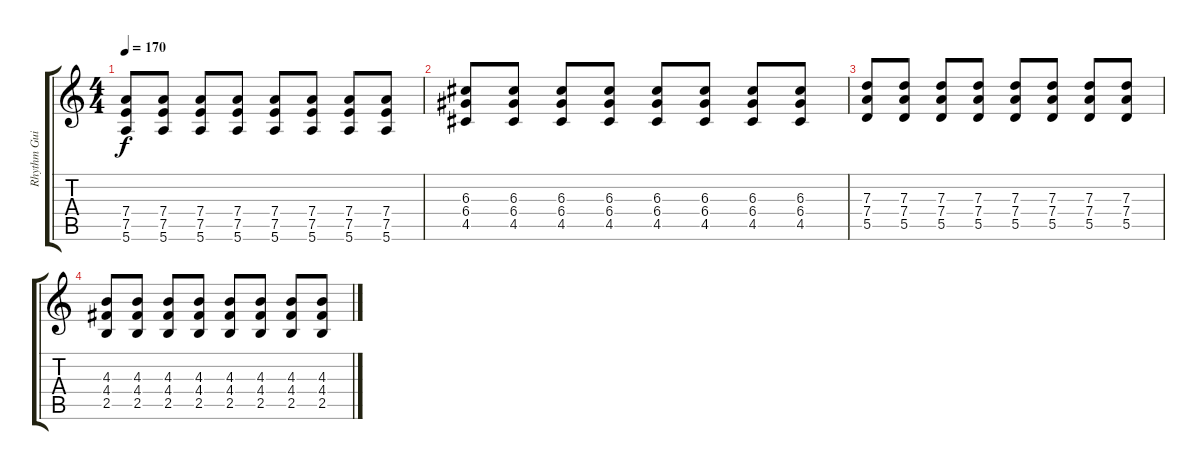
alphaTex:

\track ("Rhythm Guitar" "Rhythm Gui") {instrument distortionguitar}
\staff {score tabs}
\tuning (E4 B3 G3 D3 A2 E2) {hide}
\ts (4 4)
\tempo 170
\clef g2
\ks c
(7.4 7.5 5.6).8{dy f} (7.4 7.5 5.6).8 (7.4 7.5 5.6).8 (7.4 7.5 5.6).8 (7.4 7.5 5.6).8 (7.4 7.5 5.6).8 (7.4 7.5 5.6).8 (7.4 7.5 5.6).8 |
(6.3 6.4 4.5).8 (6.3 6.4 4.5).8 (6.3 6.4 4.5).8 (6.3 6.4 4.5).8 (6.3 6.4 4.5).8 (6.3 6.4 4.5).8 (6.3 6.4 4.5).8 (6.3 6.4 4.5).8 |
(7.3 7.4 5.5).8 (7.3 7.4 5.5).8 (7.3 7.4 5.5).8 (7.3 7.4 5.5).8 (7.3 7.4 5.5).8 (7.3 7.4 5.5).8 (7.3 7.4 5.5).8 (7.3 7.4 5.5).8 |
(4.3 4.4 2.5).8 (4.3 4.4 2.5).8 (4.3 4.4 2.5).8 (4.3 4.4 2.5).8 (4.3 4.4 2.5).8 (4.3 4.4 2.5).8 (4.3 4.4 2.5).8 (4.3 4.4 2.5).8
